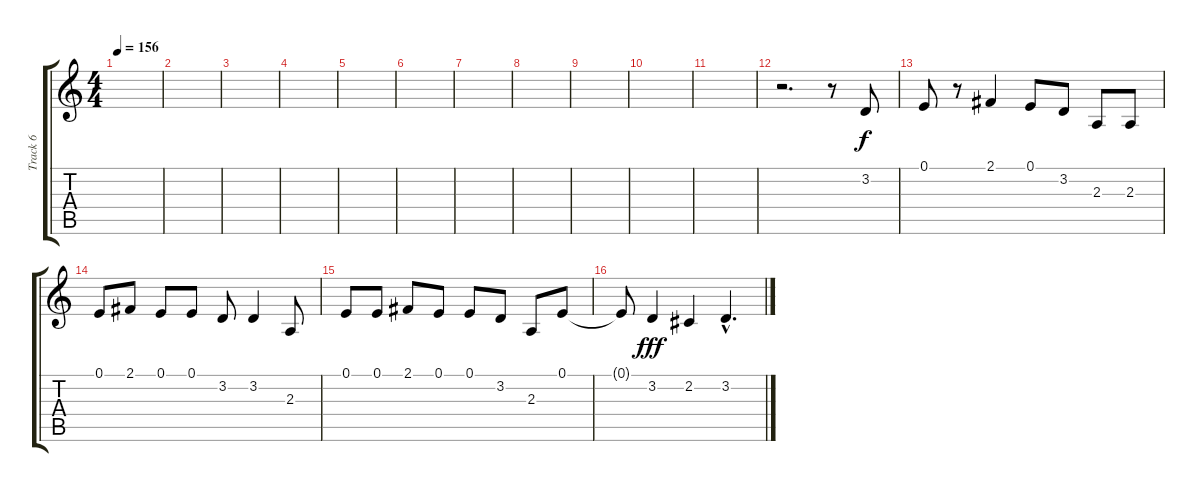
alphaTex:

\track ("Track 6" "Track 6") {instrument clarinet}
\staff {score tabs}
\tuning (E4 B3 G3 D3 A2 E2) {hide}
\ts (4 4)
\tempo 156
\clef g2
\ks c
|
|
|
|
|
|
|
|
|
|
|
r.2{d} r.8 3.2.8 |
0.1.8 r.8 2.1.4 0.1.8 3.2.8 2.3.8 2.3.8 |
0.1.8 2.1.8 0.1.8 0.1.8 3.2.8 3.2.4 2.3.8 |
0.1.8 0.1.8 2.1.8 0.1.8 0.1.8 3.2.8 2.3.8 0.1.8 |
0.1{t}.8{dy f} 3.2.4{dy fff} 2.2.4 3.2{hac}.4{d}
